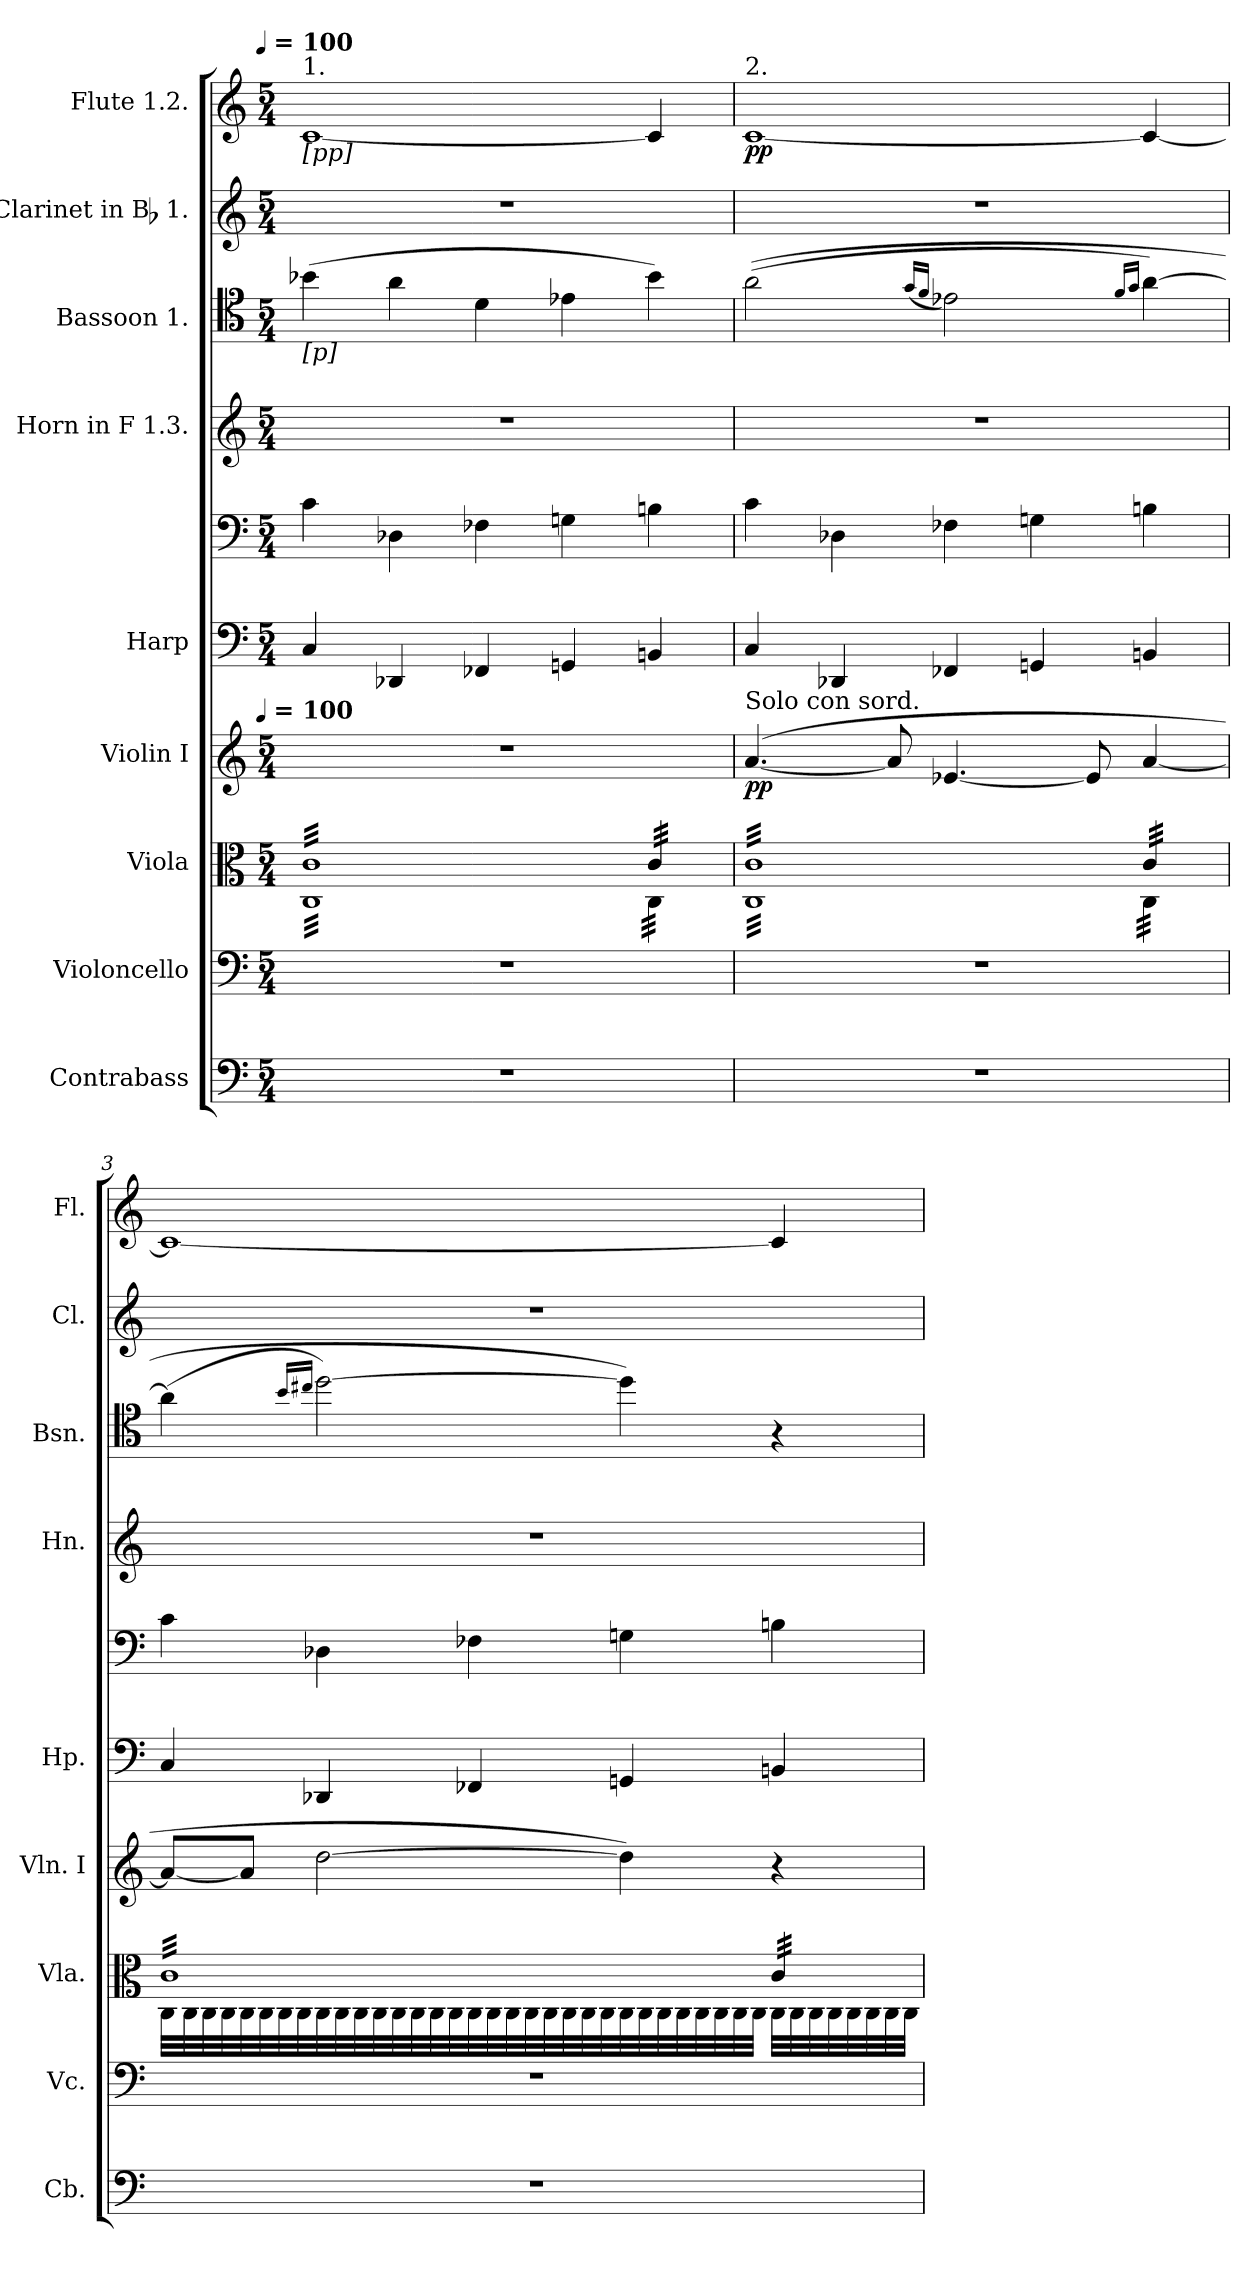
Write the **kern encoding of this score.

**kern	**kern	**kern	**kern	**dynam	**kern	**kern	**kern	**kern	**kern	**kern	**dynam
*part9	*part8	*part7	*part6	*part6	*part5	*part5	*part4	*part3	*part2	*part1	*part1
*staff10	*staff9	*staff8	*staff7	*staff7	*staff6	*staff5	*staff4	*staff3	*staff2	*staff1	*staff1
*I"Contrabass	*I"Violoncello	*I"Viola	*I"Violin I	*	*I"Harp	*	*I"Horn in F 1.3.	*I"Bassoon 1.	*I"Clarinet in Bb 1.	*I"Flute 1.2.	*
*I'Cb.	*I'Vc.	*I'Vla.	*I'Vln. I	*	*I'Hp.	*	*I'Hn.	*I'Bsn.	*I'Cl.	*I'Fl.	*
*clefF4	*clefF4	*clefC3	*clefG2	*	*clefF4	*clefF4	*clefG2	*clefC4	*clefG2	*clefG2	*
*	*	*	*	*	*	*	*ITrd4c7	*	*ITrd1c2	*	*
*k[]	*k[]	*k[]	*k[]	*	*k[]	*k[]	*k[b-]	*k[]	*k[b-e-]	*k[]	*
!!LO:TX:omd:t=[quarter] = 100
*M5/4	*M5/4	*M5/4	*M5/4	*	*M5/4	*M5/4	*M5/4	*M5/4	*M5/4	*M5/4	*
*MM100	*MM100	*MM100	*MM100	*	*MM100	*MM100	*MM100	*MM100	*MM100	*MM100	*
=1	=1	=1	=1	=1	=1	=1	=1	=1	=1	=1	=1
*	*	*^	*	*	*	*	*	*	*	*	*
!	!	!	!	!LO:TX:t=[quarter] = 100	!	!	!	!	!	!	!	!
!	!	!	!	!	!	!	!	!	!	!	!LO:TX:b:t=[pp]	!
!	!	!	!	!	!	!	!	!	!	!	!LO:TX:a:t=1.	!
!	!	!	!	!	!	!	!	!	!LO:TX:b:t=[p]	!	!	!
!	!	!LO:TX:b:t=[pp]	!	!	!	!	!	!	!	!	!	!
!	!	!LO:TX:a:t=[con sord.due Sole}	!	!	!	!	!	!	!	!	!	!
*	*	*tremolo	*	*	*	*	*	*	*	*	*	*
4%5r	4%5r	32cLLL	32CLLL	4%5r	.	4C	4c	4%5r	(4b-X	4%5r	[1c	.
.	.	32c	32C	.	.	.	.	.	.	.	.	.
.	.	32c	32C	.	.	.	.	.	.	.	.	.
.	.	32c	32C	.	.	.	.	.	.	.	.	.
.	.	32c	32C	.	.	.	.	.	.	.	.	.
.	.	32c	32C	.	.	.	.	.	.	.	.	.
.	.	32c	32C	.	.	.	.	.	.	.	.	.
.	.	32c	32C	.	.	.	.	.	.	.	.	.
.	.	32c	32C	.	.	4DD-X	4D-X	.	4a	.	.	.
.	.	32c	32C	.	.	.	.	.	.	.	.	.
.	.	32c	32C	.	.	.	.	.	.	.	.	.
.	.	32c	32C	.	.	.	.	.	.	.	.	.
.	.	32c	32C	.	.	.	.	.	.	.	.	.
.	.	32c	32C	.	.	.	.	.	.	.	.	.
.	.	32c	32C	.	.	.	.	.	.	.	.	.
.	.	32c	32C	.	.	.	.	.	.	.	.	.
.	.	32c	32C	.	.	4FF-X	4F-X	.	4d	.	.	.
.	.	32c	32C	.	.	.	.	.	.	.	.	.
.	.	32c	32C	.	.	.	.	.	.	.	.	.
.	.	32c	32C	.	.	.	.	.	.	.	.	.
.	.	32c	32C	.	.	.	.	.	.	.	.	.
.	.	32c	32C	.	.	.	.	.	.	.	.	.
.	.	32c	32C	.	.	.	.	.	.	.	.	.
.	.	32c	32C	.	.	.	.	.	.	.	.	.
.	.	32c	32C	.	.	4GGn	4Gn	.	4e-X	.	.	.
.	.	32c	32C	.	.	.	.	.	.	.	.	.
.	.	32c	32C	.	.	.	.	.	.	.	.	.
.	.	32c	32C	.	.	.	.	.	.	.	.	.
.	.	32c	32C	.	.	.	.	.	.	.	.	.
.	.	32c	32C	.	.	.	.	.	.	.	.	.
.	.	32c	32C	.	.	.	.	.	.	.	.	.
.	.	32cJJJ	32CJJJ	.	.	.	.	.	.	.	.	.
.	.	32cLLL	32CLLL	.	.	4BBn	4Bn	.	4b-)	.	4c]	.
.	.	32c	32C	.	.	.	.	.	.	.	.	.
.	.	32c	32C	.	.	.	.	.	.	.	.	.
.	.	32c	32C	.	.	.	.	.	.	.	.	.
.	.	32c	32C	.	.	.	.	.	.	.	.	.
.	.	32c	32C	.	.	.	.	.	.	.	.	.
.	.	32c	32C	.	.	.	.	.	.	.	.	.
.	.	32cJJJ	32CJJJ	.	.	.	.	.	.	.	.	.
=2	=2	=2	=2	=2	=2	=2	=2	=2	=2	=2	=2	=2
!	!	!	!	!	!	!	!	!	!	!	!LO:TX:a:t=2.	!
!	!	!	!	!LO:TX:a:t=Solo con sord.	!	!	!	!	!	!	!	!
4%5r	4%5r	32cLLL	32CLLL	([4.a	pp	4C	4c	4%5r	((2a	4%5r	[1c	pp
.	.	32c	32C	.	.	.	.	.	.	.	.	.
.	.	32c	32C	.	.	.	.	.	.	.	.	.
.	.	32c	32C	.	.	.	.	.	.	.	.	.
.	.	32c	32C	.	.	.	.	.	.	.	.	.
.	.	32c	32C	.	.	.	.	.	.	.	.	.
.	.	32c	32C	.	.	.	.	.	.	.	.	.
.	.	32c	32C	.	.	.	.	.	.	.	.	.
.	.	32c	32C	.	.	4DD-X	4D-X	.	.	.	.	.
.	.	32c	32C	.	.	.	.	.	.	.	.	.
.	.	32c	32C	.	.	.	.	.	.	.	.	.
.	.	32c	32C	.	.	.	.	.	.	.	.	.
.	.	32c	32C	8a]	.	.	.	.	.	.	.	.
.	.	32c	32C	.	.	.	.	.	.	.	.	.
.	.	32c	32C	.	.	.	.	.	.	.	.	.
.	.	32c	32C	.	.	.	.	.	.	.	.	.
.	.	.	.	.	.	.	.	.	(16qqg/LL	.	.	.
.	.	.	.	.	.	.	.	.	16qqf/JJ	.	.	.
.	.	32c	32C	[4.e-X	.	4FF-X	4F-X	.	2e-X)	.	.	.
.	.	32c	32C	.	.	.	.	.	.	.	.	.
.	.	32c	32C	.	.	.	.	.	.	.	.	.
.	.	32c	32C	.	.	.	.	.	.	.	.	.
.	.	32c	32C	.	.	.	.	.	.	.	.	.
.	.	32c	32C	.	.	.	.	.	.	.	.	.
.	.	32c	32C	.	.	.	.	.	.	.	.	.
.	.	32c	32C	.	.	.	.	.	.	.	.	.
.	.	32c	32C	.	.	4GGn	4Gn	.	.	.	.	.
.	.	32c	32C	.	.	.	.	.	.	.	.	.
.	.	32c	32C	.	.	.	.	.	.	.	.	.
.	.	32c	32C	.	.	.	.	.	.	.	.	.
.	.	32c	32C	8e-]	.	.	.	.	.	.	.	.
.	.	32c	32C	.	.	.	.	.	.	.	.	.
.	.	32c	32C	.	.	.	.	.	.	.	.	.
.	.	32cJJJ	32CJJJ	.	.	.	.	.	.	.	.	.
.	.	.	.	.	.	.	.	.	16qqf/LL	.	.	.
.	.	.	.	.	.	.	.	.	16qqg/JJ	.	.	.
.	.	32cLLL	32CLLL	[4a	.	4BBn	4Bn	.	[4a)	.	4c_	.
.	.	32c	32C	.	.	.	.	.	.	.	.	.
.	.	32c	32C	.	.	.	.	.	.	.	.	.
.	.	32c	32C	.	.	.	.	.	.	.	.	.
.	.	32c	32C	.	.	.	.	.	.	.	.	.
.	.	32c	32C	.	.	.	.	.	.	.	.	.
.	.	32c	32C	.	.	.	.	.	.	.	.	.
.	.	32cJJJ	32CJJJ	.	.	.	.	.	.	.	.	.
=3	=3	=3	=3	=3	=3	=3	=3	=3	=3	=3	=3	=3
4%5r	4%5r	32cLLL	32CLLL	8aL_	.	4C	4c	4%5r	(4a]	4%5r	1c_	.
.	.	32c	32C	.	.	.	.	.	.	.	.	.
.	.	32c	32C	.	.	.	.	.	.	.	.	.
.	.	32c	32C	.	.	.	.	.	.	.	.	.
.	.	32c	32C	8aJ]	.	.	.	.	.	.	.	.
.	.	32c	32C	.	.	.	.	.	.	.	.	.
.	.	32c	32C	.	.	.	.	.	.	.	.	.
.	.	32c	32C	.	.	.	.	.	.	.	.	.
.	.	.	.	.	.	.	.	.	16qqb/LL	.	.	.
.	.	.	.	.	.	.	.	.	16qqcc#X/JJ	.	.	.
.	.	32c	32C	[2dd	.	4DD-X	4D-X	.	[2dd)	.	.	.
.	.	32c	32C	.	.	.	.	.	.	.	.	.
.	.	32c	32C	.	.	.	.	.	.	.	.	.
.	.	32c	32C	.	.	.	.	.	.	.	.	.
.	.	32c	32C	.	.	.	.	.	.	.	.	.
.	.	32c	32C	.	.	.	.	.	.	.	.	.
.	.	32c	32C	.	.	.	.	.	.	.	.	.
.	.	32c	32C	.	.	.	.	.	.	.	.	.
.	.	32c	32C	.	.	4FF-X	4F-X	.	.	.	.	.
.	.	32c	32C	.	.	.	.	.	.	.	.	.
.	.	32c	32C	.	.	.	.	.	.	.	.	.
.	.	32c	32C	.	.	.	.	.	.	.	.	.
.	.	32c	32C	.	.	.	.	.	.	.	.	.
.	.	32c	32C	.	.	.	.	.	.	.	.	.
.	.	32c	32C	.	.	.	.	.	.	.	.	.
.	.	32c	32C	.	.	.	.	.	.	.	.	.
.	.	32c	32C	4dd])	.	4GGn	4Gn	.	4dd])	.	.	.
.	.	32c	32C	.	.	.	.	.	.	.	.	.
.	.	32c	32C	.	.	.	.	.	.	.	.	.
.	.	32c	32C	.	.	.	.	.	.	.	.	.
.	.	32c	32C	.	.	.	.	.	.	.	.	.
.	.	32c	32C	.	.	.	.	.	.	.	.	.
.	.	32c	32C	.	.	.	.	.	.	.	.	.
.	.	32cJJJ	32CJJJ	.	.	.	.	.	.	.	.	.
.	.	32cLLL	32CLLL	4r	.	4BBn	4Bn	.	4r	.	4c]	.
.	.	32c	32C	.	.	.	.	.	.	.	.	.
.	.	32c	32C	.	.	.	.	.	.	.	.	.
.	.	32c	32C	.	.	.	.	.	.	.	.	.
.	.	32c	32C	.	.	.	.	.	.	.	.	.
.	.	32c	32C	.	.	.	.	.	.	.	.	.
.	.	32c	32C	.	.	.	.	.	.	.	.	.
.	.	32cJJJ	32CJJJ	.	.	.	.	.	.	.	.	.
*	*	*Xtremolo	*	*	*	*	*	*	*	*	*	*
*	*	*v	*v	*	*	*	*	*	*	*	*	*
=	=	=	=	=	=	=	=	=	=	=	=
*-	*-	*-	*-	*-	*-	*-	*-	*-	*-	*-	*-
